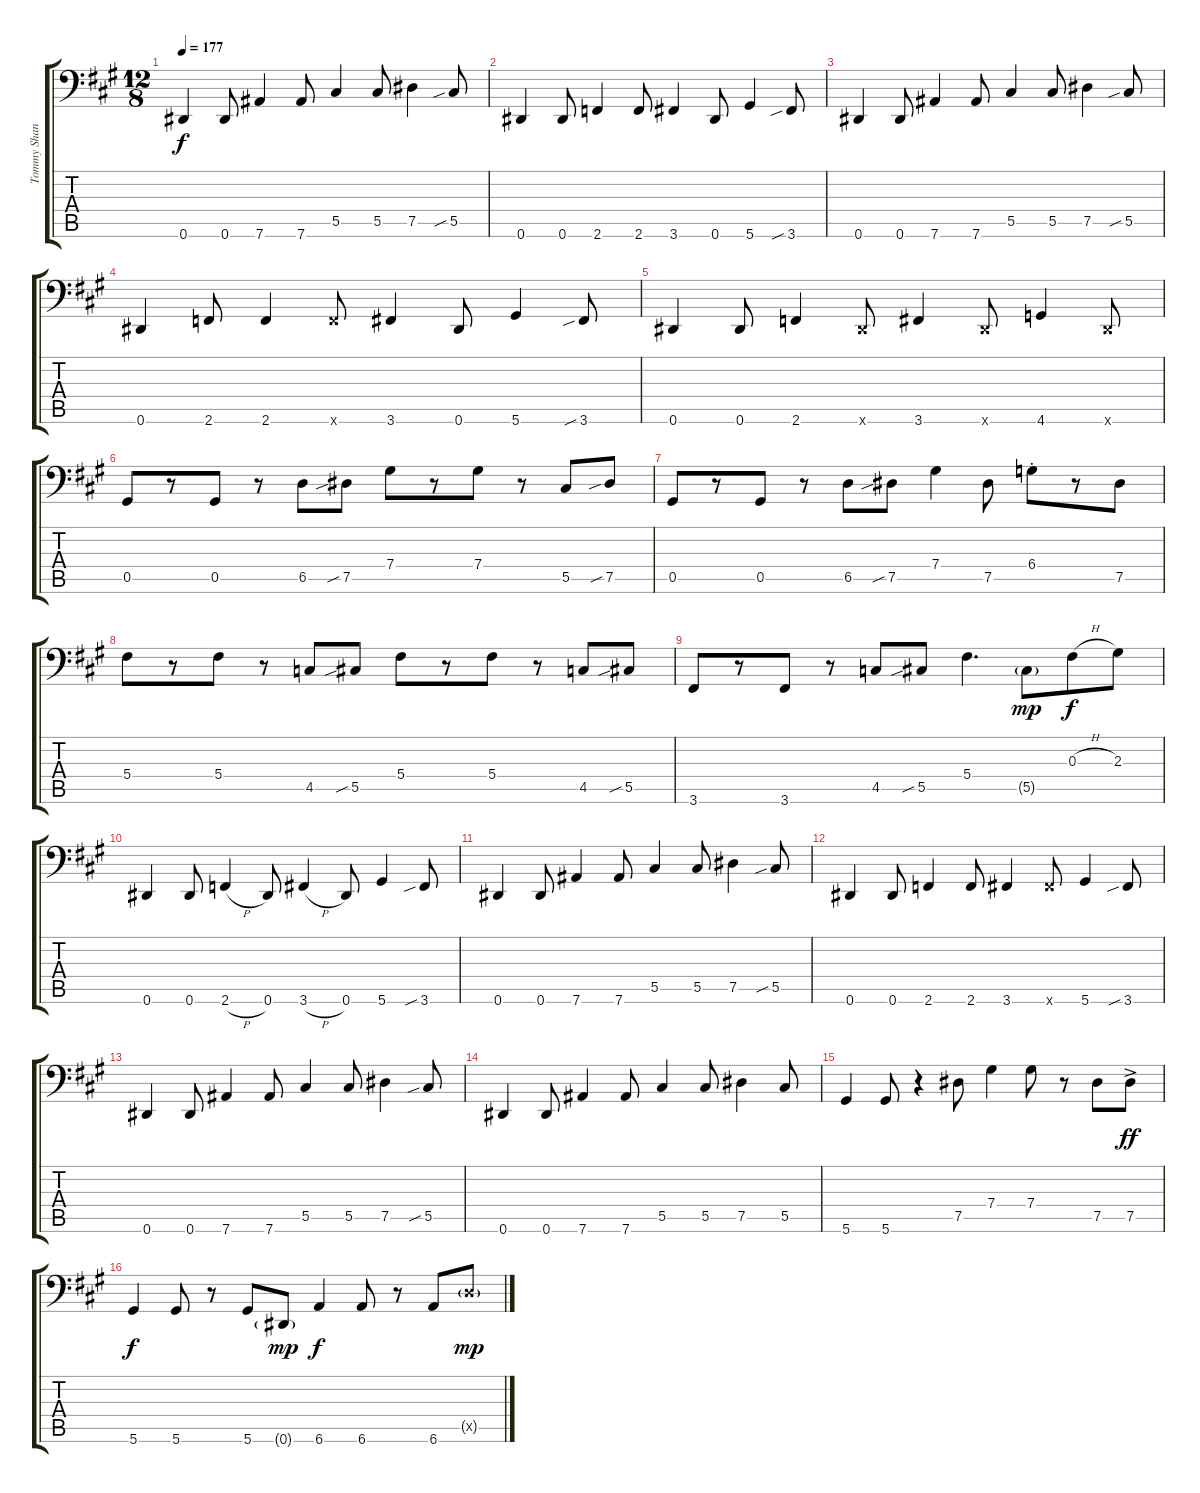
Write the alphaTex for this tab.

\track ("Tommy Shannon" "Tommy Shan") {instrument electricbassfinger}
\staff {score tabs}
\tuning (Eb4 Bb3 Gb2 Db2 Ab1 Eb1) {hide}
\ts (12 8)
\tempo 177
\clef f4
\ks a
0.6.4{dy f} 0.6.8 7.6.4 7.6.8 5.5.4 5.5.8 7.5.4 5.5{sib}.8 |
0.6.4 0.6.8 2.6.4 2.6.8 3.6.4 0.6.8 5.6.4 3.6{sib}.8 |
0.6.4 0.6.8 7.6.4 7.6.8 5.5.4 5.5.8 7.5.4 5.5{sib}.8 |
0.6.4 2.6.8 2.6.4 2.6{x}.8 3.6.4 0.6.8 5.6.4 3.6{sib}.8 |
0.6.4 0.6.8 2.6.4 0.6{x}.8 3.6.4 0.6{x}.8 4.6.4 0.6{x}.8 |
0.5.8 r.8 0.5.8 r.8 6.5.8 7.5{sib}.8 7.4.8 r.8 7.4.8 r.8 5.5.8 7.5{sib}.8 |
0.5.8 r.8 0.5.8 r.8 6.5.8 7.5{sib}.8 7.4.4 7.5.8 6.4{st}.8 r.8 7.5.8 |
5.4.8 r.8 5.4.8 r.8 4.5.8 5.5{sib}.8 5.4.8 r.8 5.4.8 r.8 4.5.8 5.5{sib}.8 |
3.6.8 r.8 3.6.8 r.8 4.5.8 5.5{sib}.8 5.4.4{d} 5.5{g}.8{dy mp} 0.3{h}.8{dy f} 2.3.8 |
0.6.4 0.6.8 2.6{h}.4 0.6.8 3.6{h}.4 0.6.8 5.6.4 3.6{sib}.8 |
0.6.4 0.6.8 7.6.4 7.6.8 5.5.4 5.5.8 7.5.4 5.5{sib}.8 |
0.6.4 0.6.8 2.6.4 2.6.8 3.6.4 3.6{x}.8 5.6.4 3.6{sib}.8 |
0.6.4 0.6.8 7.6.4 7.6.8 5.5.4 5.5.8 7.5.4 5.5{sib}.8 |
0.6.4 0.6.8 7.6.4 7.6.8 5.5.4 5.5.8 7.5.4 5.5.8 |
5.6.4 5.6.8 r.4 7.5.8 7.4.4 7.4.8 r.8 7.5.8 7.5{ac}.8{dy ff} |
5.6.4{dy f} 5.6.8 r.8 5.6.8 0.6{g}.8{dy mp} 6.6.4{dy f} 6.6.8 r.8 6.6.8 6.5{g x}.8{dy mp}
